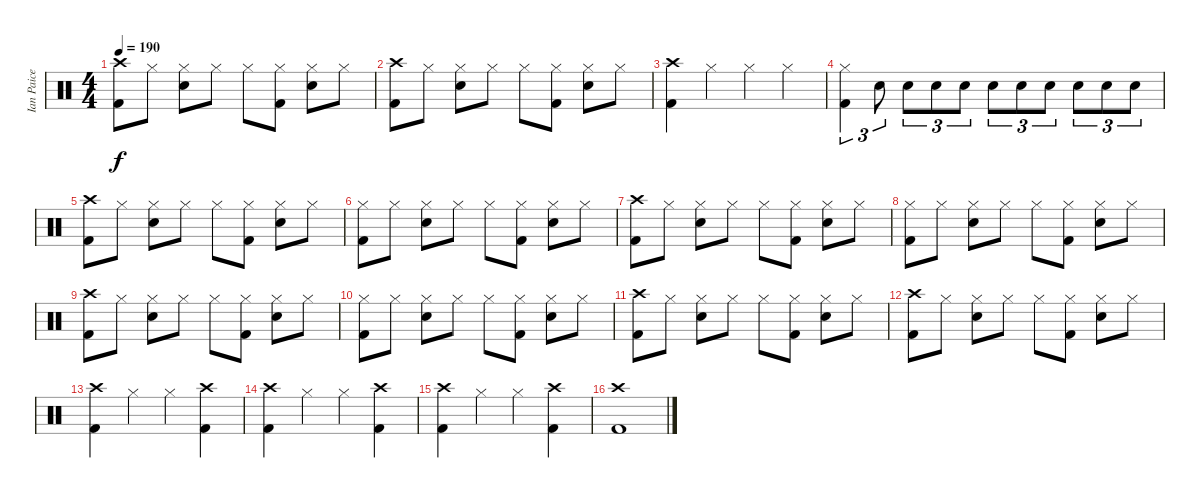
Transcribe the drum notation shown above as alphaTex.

\track ("Ian Paice" "Ian Paice") {instrument percussion}
\staff {score}
\articulation defaults
\ts (4 4)
\tempo 190
\clef neutral
\ks c
("Crash high (hit)" "Kick (hit) 2").8{dy f} "Hi-Hat (closed)".8 ("Hi-Hat (closed)" "Electric Snare (hit)").8 "Hi-Hat (closed)".8 "Hi-Hat (closed)".8 ("Hi-Hat (closed)" "Kick (hit) 2").8 ("Hi-Hat (closed)" "Electric Snare (hit)").8 "Hi-Hat (closed)".8 |
("Crash high (hit)" "Kick (hit) 2").8 "Hi-Hat (closed)".8 ("Hi-Hat (closed)" "Electric Snare (hit)").8 "Hi-Hat (closed)".8 "Hi-Hat (closed)".8 ("Hi-Hat (closed)" "Kick (hit) 2").8 ("Hi-Hat (closed)" "Electric Snare (hit)").8 "Hi-Hat (closed)".8 |
("Crash high (hit)" "Kick (hit) 2").4 "Hi-Hat (closed)".4 "Hi-Hat (closed)".4 "Hi-Hat (closed)".4 |
("Hi-Hat (closed)" "Kick (hit) 2").4{tu (3 2)} "Electric Snare (hit)".8{tu (3 2)} "Electric Snare (hit)".8{tu (3 2)} "Electric Snare (hit)".8{tu (3 2)} "Electric Snare (hit)".8{tu (3 2)} "Electric Snare (hit)".8{tu (3 2)} "Electric Snare (hit)".8{tu (3 2)} "Electric Snare (hit)".8{tu (3 2)} "Electric Snare (hit)".8{tu (3 2)} "Electric Snare (hit)".8{tu (3 2)} "Electric Snare (hit)".8{tu (3 2)} |
("Crash high (hit)" "Kick (hit) 2").8 "Hi-Hat (closed)".8 ("Hi-Hat (closed)" "Electric Snare (hit)").8 "Hi-Hat (closed)".8 "Hi-Hat (closed)".8 ("Hi-Hat (closed)" "Kick (hit) 2").8 ("Hi-Hat (closed)" "Electric Snare (hit)").8 "Hi-Hat (closed)".8 |
("Hi-Hat (closed)" "Kick (hit) 2").8 "Hi-Hat (closed)".8 ("Hi-Hat (closed)" "Electric Snare (hit)").8 "Hi-Hat (closed)".8 "Hi-Hat (closed)".8 ("Hi-Hat (closed)" "Kick (hit) 2").8 ("Hi-Hat (closed)" "Electric Snare (hit)").8 "Hi-Hat (closed)".8 |
("Crash high (hit)" "Kick (hit) 2").8 "Hi-Hat (closed)".8 ("Hi-Hat (closed)" "Electric Snare (hit)").8 "Hi-Hat (closed)".8 "Hi-Hat (closed)".8 ("Hi-Hat (closed)" "Kick (hit) 2").8 ("Hi-Hat (closed)" "Electric Snare (hit)").8 "Hi-Hat (closed)".8 |
("Hi-Hat (closed)" "Kick (hit) 2").8 "Hi-Hat (closed)".8 ("Hi-Hat (closed)" "Electric Snare (hit)").8 "Hi-Hat (closed)".8 "Hi-Hat (closed)".8 ("Hi-Hat (closed)" "Kick (hit) 2").8 ("Hi-Hat (closed)" "Electric Snare (hit)").8 "Hi-Hat (closed)".8 |
("Crash high (hit)" "Kick (hit) 2").8 "Hi-Hat (closed)".8 ("Hi-Hat (closed)" "Electric Snare (hit)").8 "Hi-Hat (closed)".8 "Hi-Hat (closed)".8 ("Hi-Hat (closed)" "Kick (hit) 2").8 ("Hi-Hat (closed)" "Electric Snare (hit)").8 "Hi-Hat (closed)".8 |
("Hi-Hat (closed)" "Kick (hit) 2").8 "Hi-Hat (closed)".8 ("Hi-Hat (closed)" "Electric Snare (hit)").8 "Hi-Hat (closed)".8 "Hi-Hat (closed)".8 ("Hi-Hat (closed)" "Kick (hit) 2").8 ("Hi-Hat (closed)" "Electric Snare (hit)").8 "Hi-Hat (closed)".8 |
("Crash high (hit)" "Kick (hit) 2").8 "Hi-Hat (closed)".8 ("Hi-Hat (closed)" "Electric Snare (hit)").8 "Hi-Hat (closed)".8 "Hi-Hat (closed)".8 ("Hi-Hat (closed)" "Kick (hit) 2").8 ("Hi-Hat (closed)" "Electric Snare (hit)").8 "Hi-Hat (closed)".8 |
("Crash high (hit)" "Kick (hit) 2").8 "Hi-Hat (closed)".8 ("Hi-Hat (closed)" "Electric Snare (hit)").8 "Hi-Hat (closed)".8 "Hi-Hat (closed)".8 ("Hi-Hat (closed)" "Kick (hit) 2").8 ("Hi-Hat (closed)" "Electric Snare (hit)").8 "Hi-Hat (closed)".8 |
("Crash high (hit)" "Kick (hit) 2").4 "Hi-Hat (closed)".4 "Hi-Hat (closed)".4 ("Crash high (hit)" "Kick (hit) 2").4 |
("Crash high (hit)" "Kick (hit) 2").4 "Hi-Hat (closed)".4 "Hi-Hat (closed)".4 ("Crash high (hit)" "Kick (hit) 2").4 |
("Crash high (hit)" "Kick (hit) 2").4 "Hi-Hat (closed)".4 "Hi-Hat (closed)".4 ("Crash high (hit)" "Kick (hit) 2").4 |
("Crash high (hit)" "Kick (hit) 2").1
